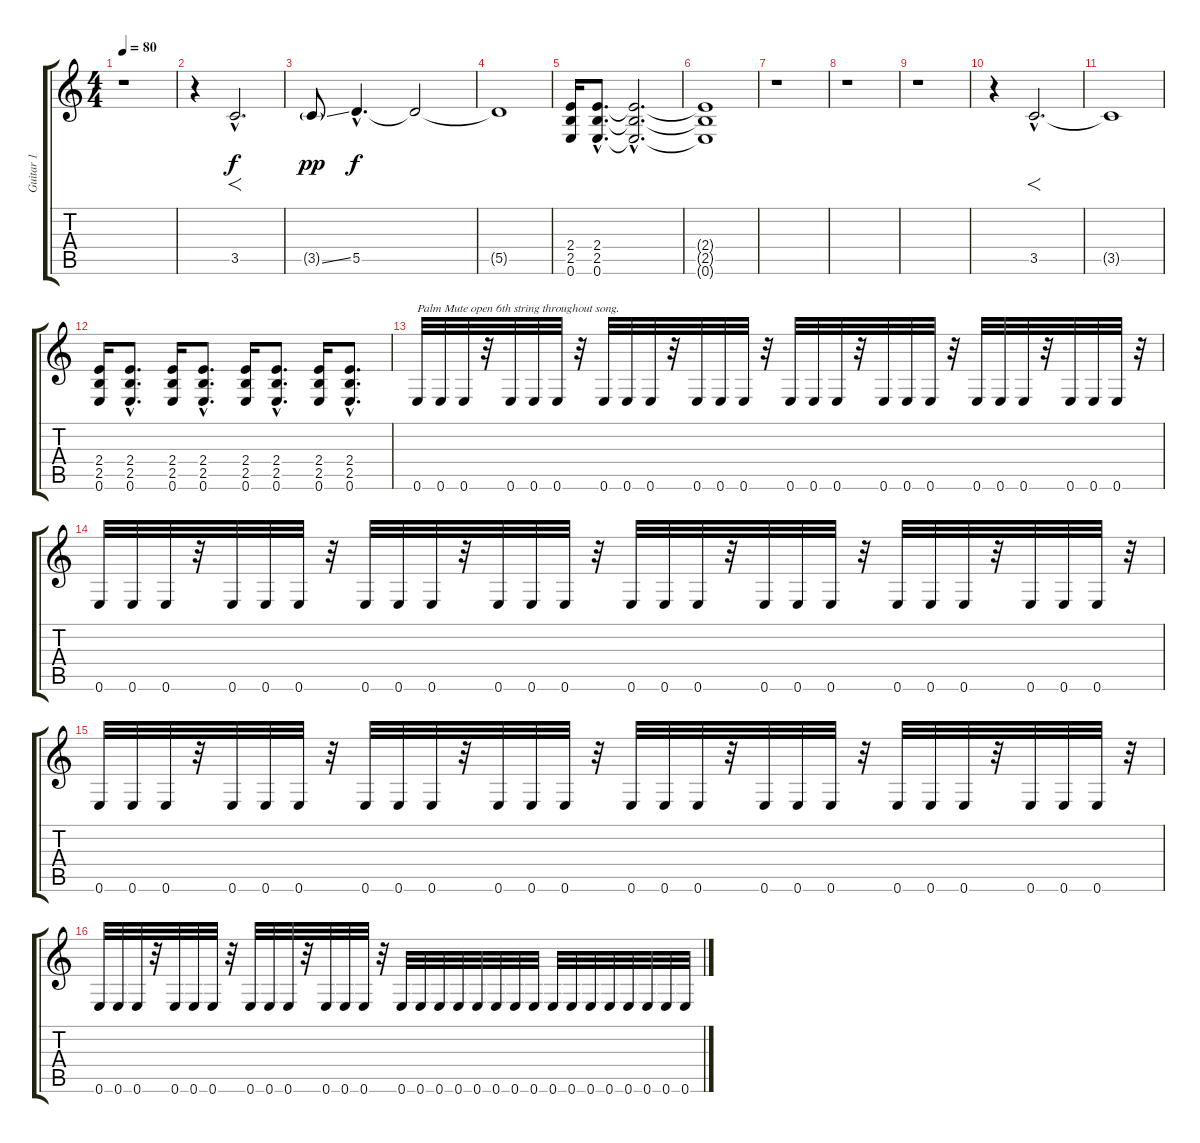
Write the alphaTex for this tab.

\track ("Guitar 1" "Guitar 1") {instrument distortionguitar}
\staff {score tabs}
\tuning (E4 B3 G3 D3 A2 E2) {hide}
\ts (4 4)
\tempo 80
\clef g2
\ks c
r.1{dy f} |
r.4 3.5{hac}.2{f d} |
3.5{ss g}.8{dy pp} 5.5{hac}.4{d dy f} 5.5{t}.2 |
5.5{t}.1 |
(2.4 2.5 0.6).16 (2.4{hac} 2.5{hac} 0.6{hac}).8{d} (2.4{hac t} 2.5{hac t} 0.6{hac t}).2{d} |
(2.4{t} 2.5{t} 0.6{t}).1 |
r.1 |
r.1 |
r.1 |
r.4 3.5{hac}.2{f d} |
3.5{t}.1 |
(2.4 2.5 0.6).16 (2.4{hac} 2.5{hac} 0.6{hac}).8{d} (2.4 2.5 0.6).16 (2.4{hac} 2.5{hac} 0.6{hac}).8{d} (2.4 2.5 0.6).16 (2.4{hac} 2.5{hac} 0.6{hac}).8{d} (2.4 2.5 0.6).16 (2.4{hac} 2.5{hac} 0.6{hac}).8{d} |
0.6.32{txt "Palm Mute open 6th string throughout song."} 0.6.32 0.6.32 r.32 0.6.32 0.6.32 0.6.32 r.32 0.6.32 0.6.32 0.6.32 r.32 0.6.32 0.6.32 0.6.32 r.32 0.6.32 0.6.32 0.6.32 r.32 0.6.32 0.6.32 0.6.32 r.32 0.6.32 0.6.32 0.6.32 r.32 0.6.32 0.6.32 0.6.32 r.32 |
0.6.32 0.6.32 0.6.32 r.32 0.6.32 0.6.32 0.6.32 r.32 0.6.32 0.6.32 0.6.32 r.32 0.6.32 0.6.32 0.6.32 r.32 0.6.32 0.6.32 0.6.32 r.32 0.6.32 0.6.32 0.6.32 r.32 0.6.32 0.6.32 0.6.32 r.32 0.6.32 0.6.32 0.6.32 r.32 |
0.6.32 0.6.32 0.6.32 r.32 0.6.32 0.6.32 0.6.32 r.32 0.6.32 0.6.32 0.6.32 r.32 0.6.32 0.6.32 0.6.32 r.32 0.6.32 0.6.32 0.6.32 r.32 0.6.32 0.6.32 0.6.32 r.32 0.6.32 0.6.32 0.6.32 r.32 0.6.32 0.6.32 0.6.32 r.32 |
0.6.32 0.6.32 0.6.32 r.32 0.6.32 0.6.32 0.6.32 r.32 0.6.32 0.6.32 0.6.32 r.32 0.6.32 0.6.32 0.6.32 r.32 0.6.32 0.6.32 0.6.32 0.6.32 0.6.32 0.6.32 0.6.32 0.6.32 0.6.32 0.6.32 0.6.32 0.6.32 0.6.32 0.6.32 0.6.32 0.6.32
